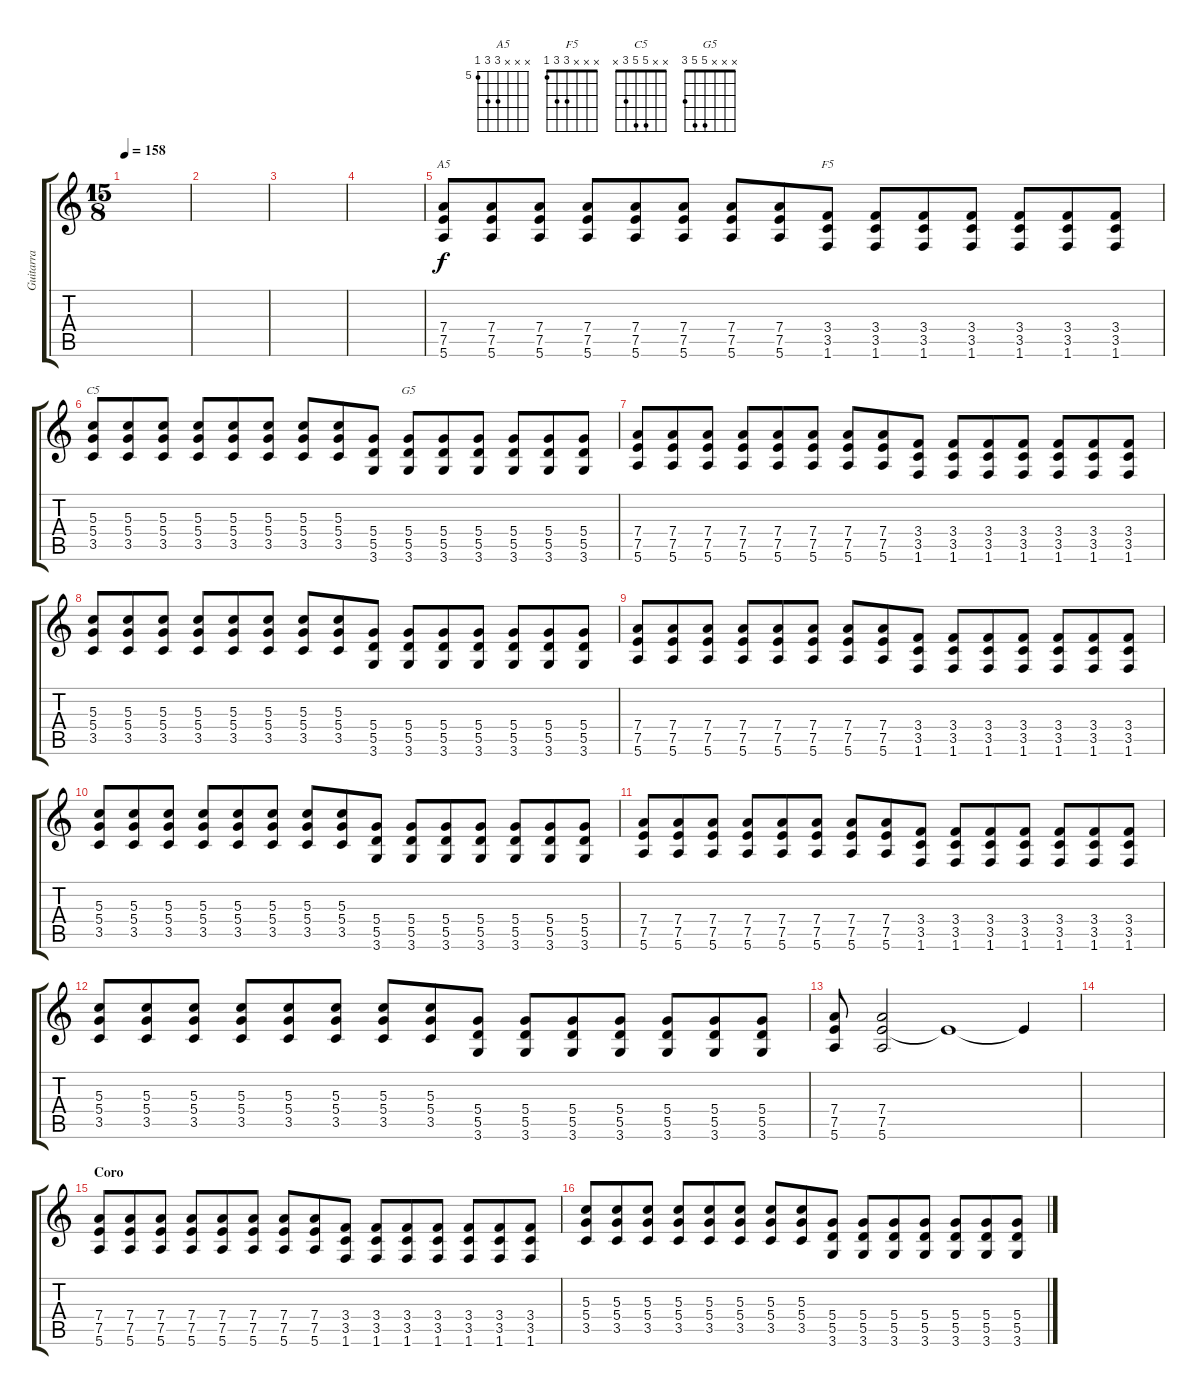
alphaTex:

\track ("Guitarra" "Guitarra") {instrument distortionguitar}
\staff {score tabs}
\tuning (E4 B3 G3 D3 A2 E2) {hide}
\chord ("A5" x x x 7 7 5) {firstfret 5}
\chord ("F5" x x x 3 3 1)
\chord ("C5" x x 5 5 3 x)
\chord ("G5" x x x 5 5 3)
\ts (15 8)
\tempo 158
\clef g2
\ks c
|
|
|
|
(7.4 7.5 5.6).8{ch "A5"} (7.4 7.5 5.6).8 (7.4 7.5 5.6).8 (7.4 7.5 5.6).8 (7.4 7.5 5.6).8 (7.4 7.5 5.6).8 (7.4 7.5 5.6).8 (7.4 7.5 5.6).8 (3.4 3.5 1.6).8{ch "F5"} (3.4 3.5 1.6).8 (3.4 3.5 1.6).8 (3.4 3.5 1.6).8 (3.4 3.5 1.6).8 (3.4 3.5 1.6).8 (3.4 3.5 1.6).8 |
(5.3 5.4 3.5).8{ch "C5"} (5.3 5.4 3.5).8 (5.3 5.4 3.5).8 (5.3 5.4 3.5).8 (5.3 5.4 3.5).8 (5.3 5.4 3.5).8 (5.3 5.4 3.5).8 (5.3 5.4 3.5).8 (5.4 5.5 3.6).8 (5.4 5.5 3.6).8{ch "G5"} (5.4 5.5 3.6).8 (5.4 5.5 3.6).8 (5.4 5.5 3.6).8 (5.4 5.5 3.6).8 (5.4 5.5 3.6).8 |
(7.4 7.5 5.6).8 (7.4 7.5 5.6).8 (7.4 7.5 5.6).8 (7.4 7.5 5.6).8 (7.4 7.5 5.6).8 (7.4 7.5 5.6).8 (7.4 7.5 5.6).8 (7.4 7.5 5.6).8 (3.4 3.5 1.6).8 (3.4 3.5 1.6).8 (3.4 3.5 1.6).8 (3.4 3.5 1.6).8 (3.4 3.5 1.6).8 (3.4 3.5 1.6).8 (3.4 3.5 1.6).8 |
(5.3 5.4 3.5).8 (5.3 5.4 3.5).8 (5.3 5.4 3.5).8 (5.3 5.4 3.5).8 (5.3 5.4 3.5).8 (5.3 5.4 3.5).8 (5.3 5.4 3.5).8 (5.3 5.4 3.5).8 (5.4 5.5 3.6).8 (5.4 5.5 3.6).8 (5.4 5.5 3.6).8 (5.4 5.5 3.6).8 (5.4 5.5 3.6).8 (5.4 5.5 3.6).8 (5.4 5.5 3.6).8 |
(7.4 7.5 5.6).8{instrument overdrivenguitar} (7.4 7.5 5.6).8 (7.4 7.5 5.6).8 (7.4 7.5 5.6).8 (7.4 7.5 5.6).8 (7.4 7.5 5.6).8 (7.4 7.5 5.6).8 (7.4 7.5 5.6).8 (3.4 3.5 1.6).8 (3.4 3.5 1.6).8 (3.4 3.5 1.6).8 (3.4 3.5 1.6).8 (3.4 3.5 1.6).8 (3.4 3.5 1.6).8 (3.4 3.5 1.6).8 |
(5.3 5.4 3.5).8 (5.3 5.4 3.5).8 (5.3 5.4 3.5).8 (5.3 5.4 3.5).8 (5.3 5.4 3.5).8 (5.3 5.4 3.5).8 (5.3 5.4 3.5).8 (5.3 5.4 3.5).8 (5.4 5.5 3.6).8 (5.4 5.5 3.6).8 (5.4 5.5 3.6).8 (5.4 5.5 3.6).8 (5.4 5.5 3.6).8 (5.4 5.5 3.6).8 (5.4 5.5 3.6).8 |
(7.4 7.5 5.6).8 (7.4 7.5 5.6).8 (7.4 7.5 5.6).8 (7.4 7.5 5.6).8 (7.4 7.5 5.6).8 (7.4 7.5 5.6).8 (7.4 7.5 5.6).8 (7.4 7.5 5.6).8 (3.4 3.5 1.6).8 (3.4 3.5 1.6).8 (3.4 3.5 1.6).8 (3.4 3.5 1.6).8 (3.4 3.5 1.6).8 (3.4 3.5 1.6).8 (3.4 3.5 1.6).8 |
(5.3 5.4 3.5).8 (5.3 5.4 3.5).8 (5.3 5.4 3.5).8 (5.3 5.4 3.5).8 (5.3 5.4 3.5).8 (5.3 5.4 3.5).8 (5.3 5.4 3.5).8 (5.3 5.4 3.5).8 (5.4 5.5 3.6).8 (5.4 5.5 3.6).8 (5.4 5.5 3.6).8 (5.4 5.5 3.6).8 (5.4 5.5 3.6).8 (5.4 5.5 3.6).8 (5.4 5.5 3.6).8 |
(7.4 7.5 5.6).8 (7.4 7.5 5.6).2 7.5{t}.1 7.5{t}.4 |
|
\section ("" "Coro")
(7.4 7.5 5.6).8 (7.4 7.5 5.6).8 (7.4 7.5 5.6).8 (7.4 7.5 5.6).8 (7.4 7.5 5.6).8 (7.4 7.5 5.6).8 (7.4 7.5 5.6).8 (7.4 7.5 5.6).8 (3.4 3.5 1.6).8 (3.4 3.5 1.6).8 (3.4 3.5 1.6).8 (3.4 3.5 1.6).8 (3.4 3.5 1.6).8 (3.4 3.5 1.6).8 (3.4 3.5 1.6).8 |
(5.3 5.4 3.5).8 (5.3 5.4 3.5).8 (5.3 5.4 3.5).8 (5.3 5.4 3.5).8 (5.3 5.4 3.5).8 (5.3 5.4 3.5).8 (5.3 5.4 3.5).8 (5.3 5.4 3.5).8 (5.4 5.5 3.6).8 (5.4 5.5 3.6).8 (5.4 5.5 3.6).8 (5.4 5.5 3.6).8 (5.4 5.5 3.6).8 (5.4 5.5 3.6).8 (5.4 5.5 3.6).8
